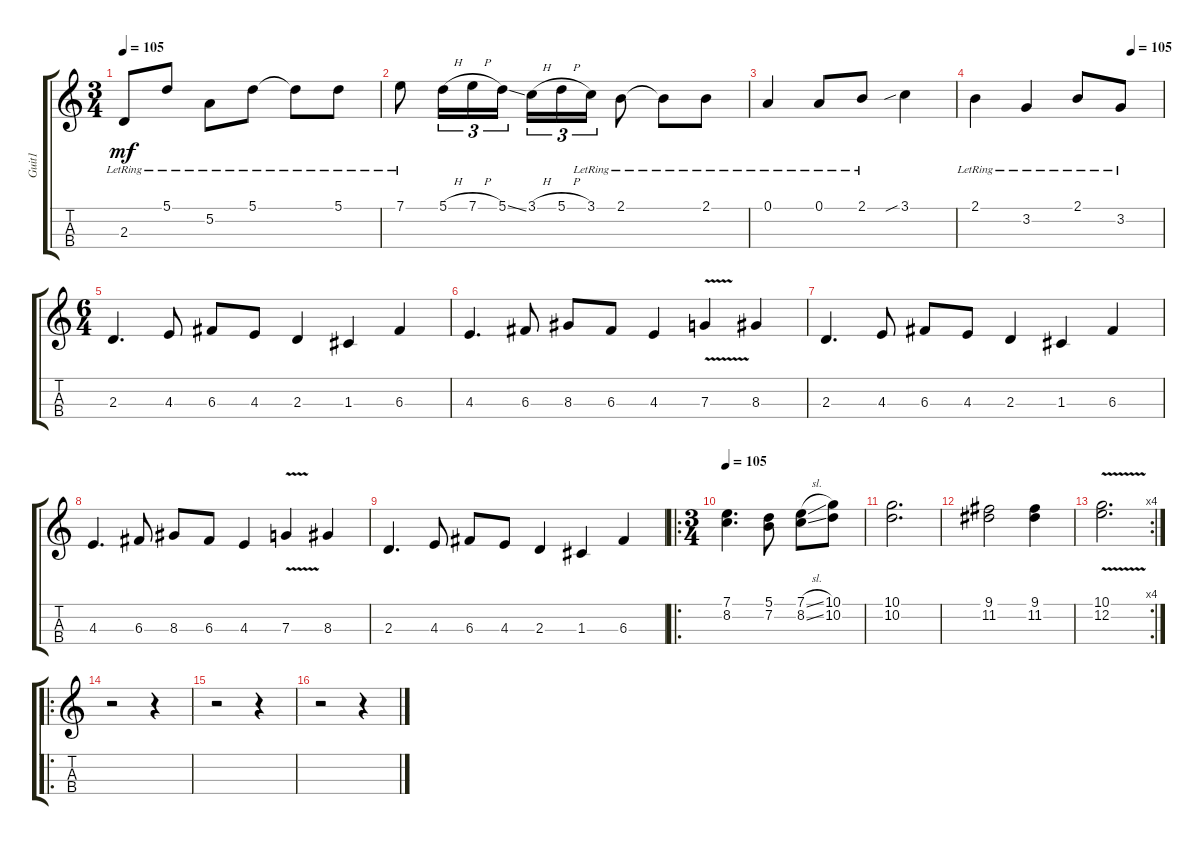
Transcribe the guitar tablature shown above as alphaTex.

\track ("Guit1" "Guit1") {instrument shamisen}
\staff {score tabs}
\tuning (A4 E4 C4 G4) {hide}
\ts (3 4)
\tempo 105
\clef g2
\ks c
2.3{lr}.8{dy mf} 5.1{lr}.8 5.2{lr}.8 5.1{lr}.8 5.1{lr t}.8 5.1{lr}.8 |
7.1{lr}.8 5.1{h}.16{tu (3 2)} 7.1{h}.16{tu (3 2)} 5.1{ss}.16{tu (3 2)} 3.1{h}.16{tu (3 2)} 5.1{h}.16{tu (3 2)} 3.1{lr}.16{tu (3 2)} 2.1{lr}.8 2.1{lr t}.8 2.1{lr}.8 |
0.1{lr}.4 0.1{lr}.8 2.1{lr}.8 3.1{sib}.4 |
\tempo (105 0.8333333333333334)
2.1{lr}.4 3.2{lr}.4 2.1{lr}.8 3.2{lr}.8 |
\ts (6 4)
2.3.4{d} 4.3.8 6.3.8 4.3.8 2.3.4 1.3.4 6.3.4 |
4.3.4{d} 6.3.8 8.3.8 6.3.8 4.3.4 7.3{v}.4 8.3.4 |
2.3.4{d} 4.3.8 6.3.8 4.3.8 2.3.4 1.3.4 6.3.4 |
4.3.4{d} 6.3.8 8.3.8 6.3.8 4.3.4 7.3{v}.4 8.3.4 |
2.3.4{d} 4.3.8 6.3.8 4.3.8 2.3.4 1.3.4 6.3.4 |
\ro
\ts (3 4)
\tempo 105
(7.1 8.2).4{d} (5.1 7.2).8 (7.1{sl} 8.2{ss}).8 (10.1 10.2).8 |
(10.1 10.2).2{d} |
(9.1 11.2).2 (9.1 11.2).4 |
\rc 4
(10.1{v} 12.2{v}).2{d} |
\ro
r.2 r.4 |
r.2 r.4 |
r.2 r.4
